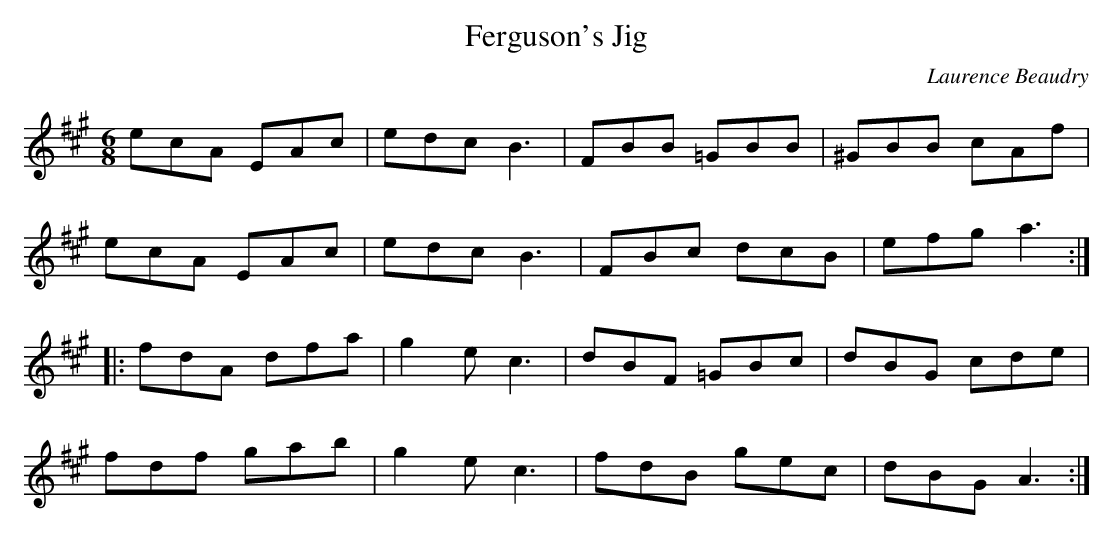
X:1'1'
T:Ferguson's Jig
C:Laurence Beaudry
M:6/8
L:1/8
K:A
ecA EAc | edc B3 | FBB =GBB | ^GBB cAf |
ecA EAc | edc B3 | FBc dcB | efg a3 ::
fdA dfa | g2e c3 | dBF =GBc | dBG cde |
fdf gab | g2e c3 | fdB gec | dBG A3 :|
